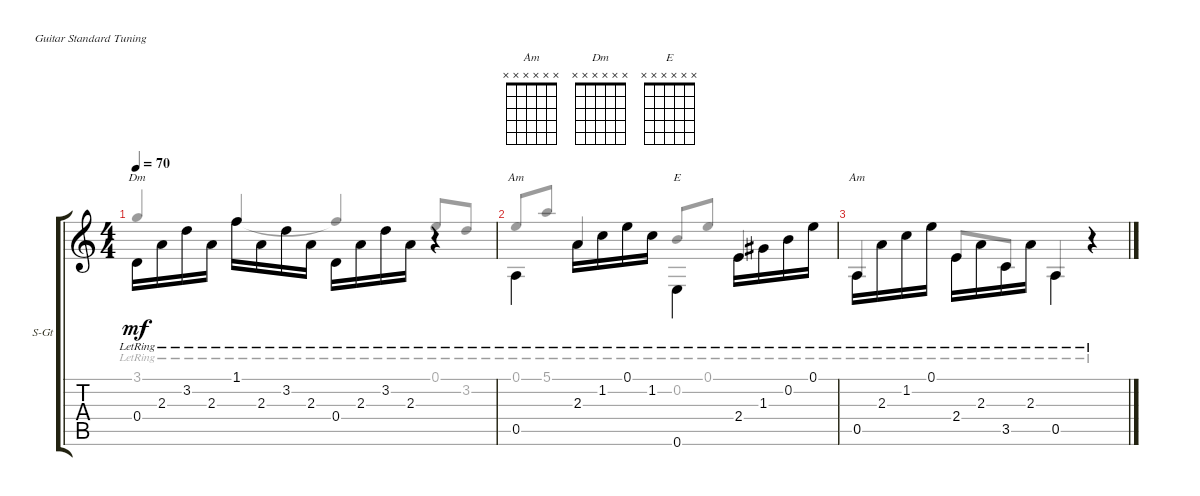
\defaultSystemsLayout 4
\bracketExtendMode groupsimilarinstruments
\useSystemSignSeparator
\singleTrackTrackNamePolicy allsystems
\multiTrackTrackNamePolicy allsystems
\firstSystemTrackNameOrientation horizontal
\otherSystemsTrackNameOrientation horizontal
\track ("Steel Guitar" "S-Gt") {instrument acousticguitarsteel}
\staff {score tabs}
\tuning (E4 B3 G3 D3 A2 E2)
\chord ("Am" x x x x x x)
\chord ("Dm" x x x x x x)
\chord ("E" x x x x x x)
\voice
\ts (4 4)
\tempo 70
\clef g2
\ks c
0.4{lr}.16{ch "Dm" dy mf beam invert} 2.3{lr}.16 3.2{lr}.16 2.3{lr}.16 1.1{lr}.16{beam invert} 2.3{lr}.16 3.2{lr}.16 2.3{lr}.16 0.4{lr}.16{beam invert} 2.3{lr}.16 3.2{lr}.16 2.3{lr}.16 r.4 |
0.5{lr}.4{ch "Am" beam invert} 2.3{lr}.16{beam invert} 1.2{lr}.16 0.1{lr}.16 1.2{lr}.16 0.6{lr}.4{ch "E" beam invert} 2.4{lr}.16{beam invert} 1.3{lr}.16 0.2{lr}.16 0.1{lr}.16 |
0.5{lr}.16{ch "Am" beam invert} 2.3{lr}.16 1.2{lr}.16 0.1{lr}.16 2.4{lr}.16{beam invert} 2.3{lr}.16 3.5{lr}.16 2.3{lr}.16 0.5{lr}.4{beam invert} r.4
\voice
\clef g2
\ottava regular
\simile none
\ks c
3.1{lr}.4{dy mf beam invert} 1.1{lr}.4{beam invert} 1.1{lr t}.4{beam invert} 0.1{lr}.8{beam invert} 3.2{lr}.8 |
0.1{lr}.8{beam invert} 5.1{lr}.8 2.3{lr}.4{beam invert} 0.2{lr}.8{beam invert} 0.1{lr}.8 2.4{lr}.4{beam invert} |
0.5{lr}.4{beam invert} 2.4{lr}.8{beam invert} 3.5{lr}.8 0.5{lr}.4{beam invert} r.4
